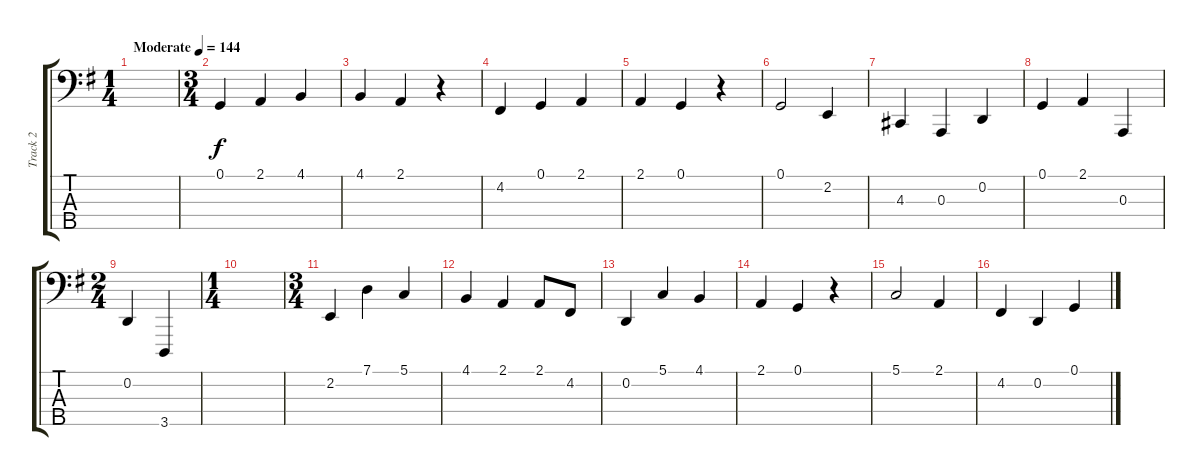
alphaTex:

\track ("Track 2" "Track 2") {instrument acousticgrandpiano}
\staff {score tabs}
\tuning (G2 D2 A1 E1 B0) {hide}
\ts (1 4)
\tempo (144 "Moderate")
\clef f4
\ks g
|
\ts (3 4)
0.1.4 2.1.4 4.1.4 |
4.1.4 2.1.4 r.4 |
4.2.4 0.1.4 2.1.4 |
2.1.4 0.1.4 r.4 |
0.1.2 2.2.4 |
4.3.4 0.3.4 0.2.4 |
0.1.4 2.1.4 0.3.4 |
\ts (2 4)
0.2.4 3.5.4 |
\ts (1 4)
|
\ts (3 4)
2.2.4 7.1.4 5.1.4 |
4.1.4 2.1.4 2.1.8 4.2.8 |
0.2.4 5.1.4 4.1.4 |
2.1.4 0.1.4 r.4 |
5.1.2 2.1.4 |
4.2.4 0.2.4 0.1.4
